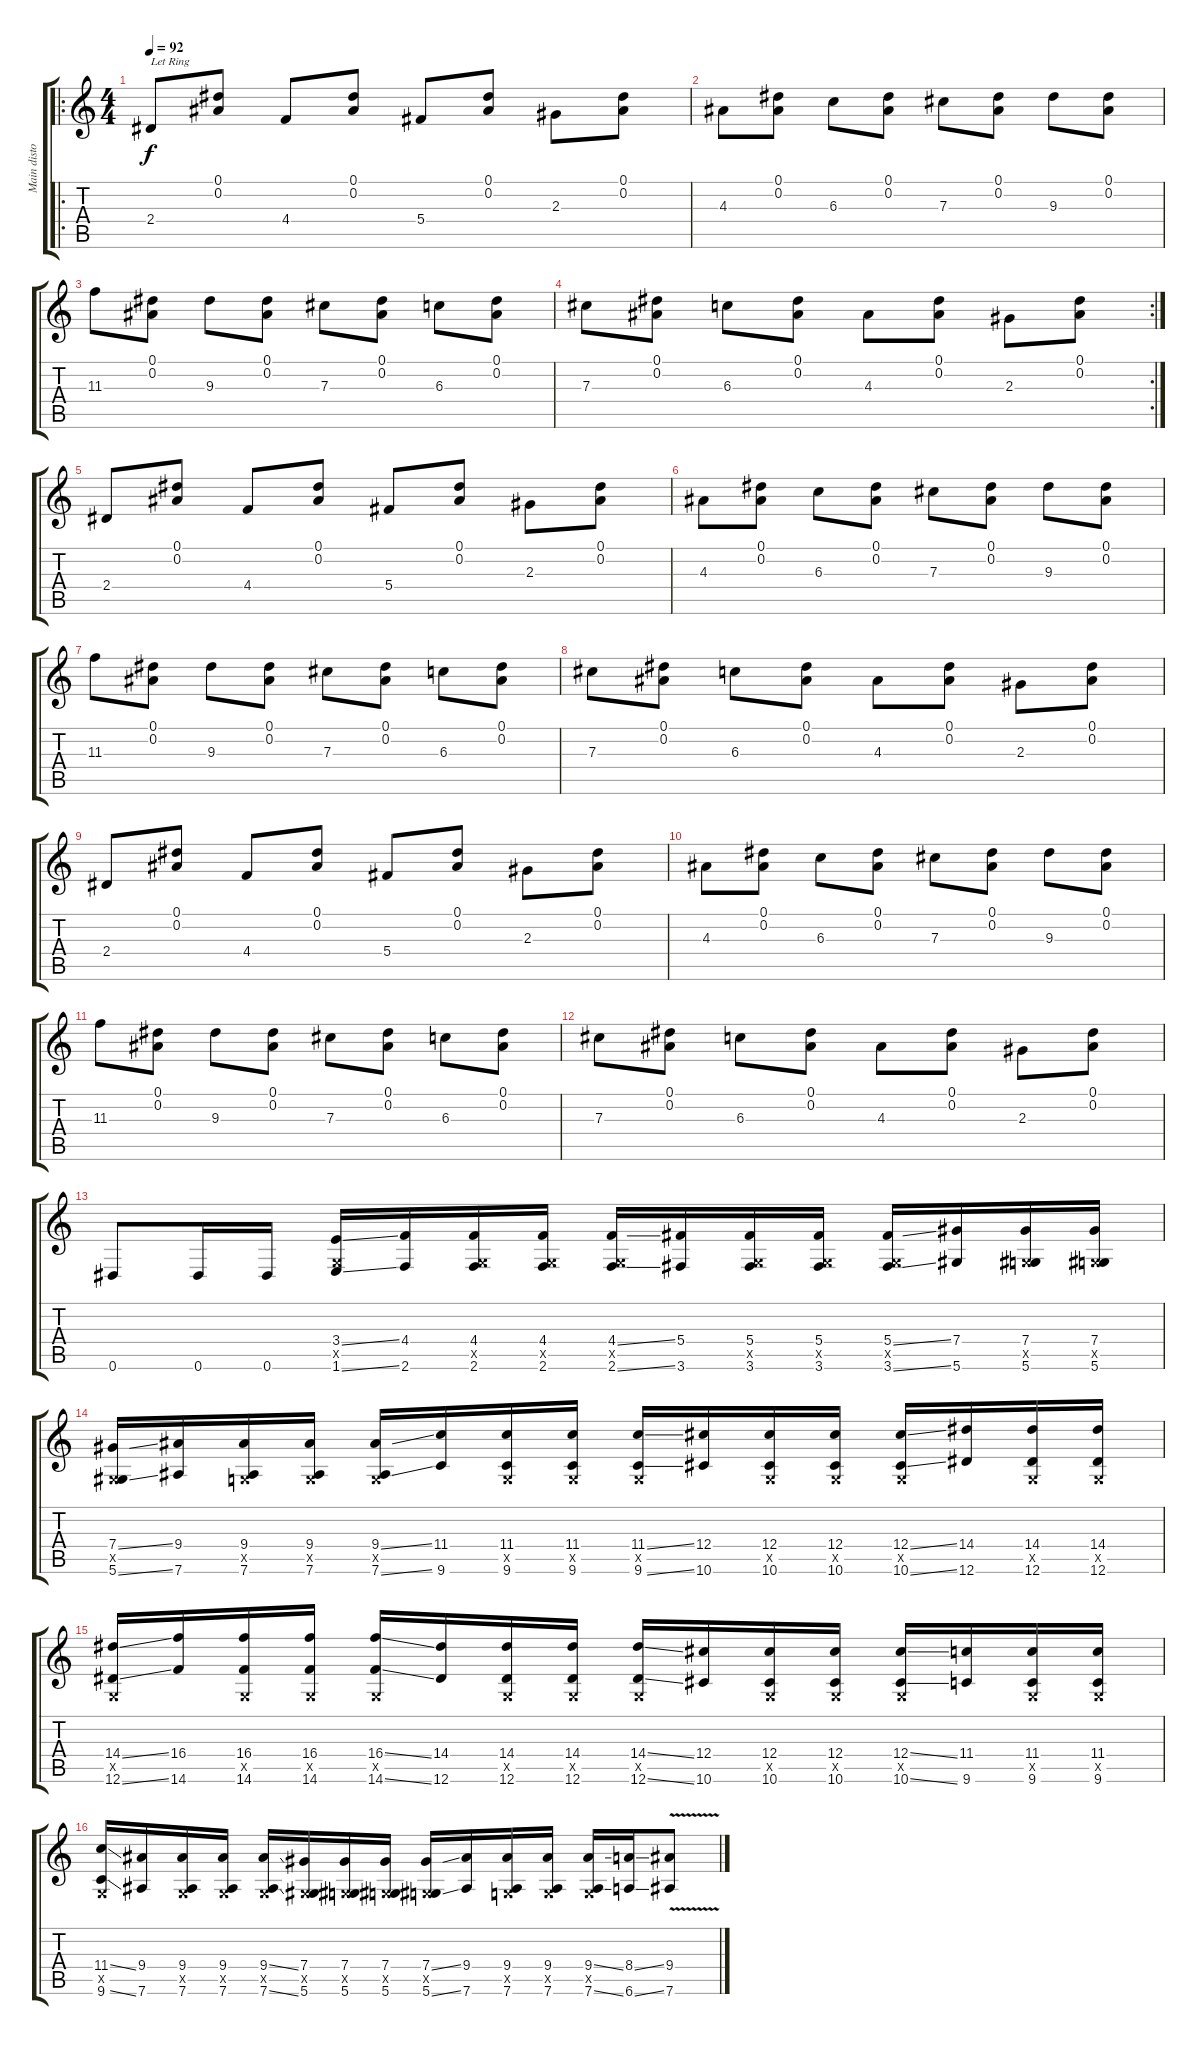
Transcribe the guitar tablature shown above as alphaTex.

\track ("Main distorsion " "Main disto") {instrument distortionguitar}
\staff {score tabs}
\tuning (Eb4 Bb3 Gb3 Db3 Ab2 Eb2) {hide}
\ro
\ts (4 4)
\tempo 92
\clef g2
\ks c
2.4.8{txt "Let Ring" dy f} (0.1 0.2).8 4.4.8 (0.1 0.2).8 5.4.8 (0.1 0.2).8 2.3.8 (0.1 0.2).8 |
4.3.8 (0.1 0.2).8 6.3.8 (0.1 0.2).8 7.3.8 (0.1 0.2).8 9.3.8 (0.1 0.2).8 |
11.3.8 (0.1 0.2).8 9.3.8 (0.1 0.2).8 7.3.8 (0.1 0.2).8 6.3.8 (0.1 0.2).8 |
\rc 2
7.3.8 (0.1 0.2).8 6.3.8 (0.1 0.2).8 4.3.8 (0.1 0.2).8 2.3.8 (0.1 0.2).8 |
2.4.8 (0.1 0.2).8 4.4.8 (0.1 0.2).8 5.4.8 (0.1 0.2).8 2.3.8 (0.1 0.2).8 |
4.3.8 (0.1 0.2).8 6.3.8 (0.1 0.2).8 7.3.8 (0.1 0.2).8 9.3.8 (0.1 0.2).8 |
11.3.8 (0.1 0.2).8 9.3.8 (0.1 0.2).8 7.3.8 (0.1 0.2).8 6.3.8 (0.1 0.2).8 |
7.3.8 (0.1 0.2).8 6.3.8 (0.1 0.2).8 4.3.8 (0.1 0.2).8 2.3.8 (0.1 0.2).8 |
2.4.8 (0.1 0.2).8 4.4.8 (0.1 0.2).8 5.4.8 (0.1 0.2).8 2.3.8 (0.1 0.2).8 |
4.3.8 (0.1 0.2).8 6.3.8 (0.1 0.2).8 7.3.8 (0.1 0.2).8 9.3.8 (0.1 0.2).8 |
11.3.8 (0.1 0.2).8 9.3.8 (0.1 0.2).8 7.3.8 (0.1 0.2).8 6.3.8 (0.1 0.2).8 |
7.3.8 (0.1 0.2).8 6.3.8 (0.1 0.2).8 4.3.8 (0.1 0.2).8 2.3.8 (0.1 0.2).8 |
0.6.8 0.6.16 0.6.16 (3.4{ss} -1.5{x} 1.6{ss}).16 (4.4 2.6).16 (4.4 -1.5{x} 2.6).16 (4.4 -1.5{x} 2.6).16 (4.4{ss} -1.5{x} 2.6{ss}).16 (5.4 3.6).16 (5.4 -1.5{x} 3.6).16 (5.4 -1.5{x} 3.6).16 (5.4{ss} -1.5{x} 3.6{ss}).16 (7.4 5.6).16 (7.4 -1.5{x} 5.6).16 (7.4 -1.5{x} 5.6).16 |
(7.4{ss} -1.5{x} 5.6{ss}).16 (9.4 7.6).16 (9.4 -1.5{x} 7.6).16 (9.4 -1.5{x} 7.6).16 (9.4{ss} -1.5{x} 7.6{ss}).16 (11.4 9.6).16 (11.4 -1.5{x} 9.6).16 (11.4 -1.5{x} 9.6).16 (11.4{ss} -1.5{x} 9.6{ss}).16 (12.4 10.6).16 (12.4 -1.5{x} 10.6).16 (12.4 -1.5{x} 10.6).16 (12.4{ss} -1.5{x} 10.6{ss}).16 (14.4 12.6).16 (14.4 -1.5{x} 12.6).16 (14.4 -1.5{x} 12.6).16 |
(14.4{ss} -1.5{x} 12.6{ss}).16 (16.4 14.6).16 (16.4 -1.5{x} 14.6).16 (16.4 -1.5{x} 14.6).16 (16.4{ss} -1.5{x} 14.6{ss}).16 (14.4 12.6).16 (14.4 -1.5{x} 12.6).16 (14.4 -1.5{x} 12.6).16 (14.4{ss} -1.5{x} 12.6{ss}).16 (12.4 10.6).16 (12.4 -1.5{x} 10.6).16 (12.4 -1.5{x} 10.6).16 (12.4{ss} -1.5{x} 10.6{ss}).16 (11.4 9.6).16 (11.4 -1.5{x} 9.6).16 (11.4 -1.5{x} 9.6).16 |
(11.4{ss} -1.5{x} 9.6{ss}).16 (9.4 7.6).16 (9.4 -1.5{x} 7.6).16 (9.4 -1.5{x} 7.6).16 (9.4{ss} -1.5{x} 7.6{ss}).16 (7.4 -1.5{x} 5.6).16 (7.4 -1.5{x} 5.6).16 (7.4 -1.5{x} 5.6).16 (7.4{ss} -1.5{x} 5.6{ss}).16 (9.4 7.6).16 (9.4 -1.5{x} 7.6).16 (9.4 -1.5{x} 7.6).16 (9.4{ss} -1.5{x} 7.6{ss}).16 (8.4{ss} 6.6{ss}).16 (9.4{v} 7.6{v}).8
